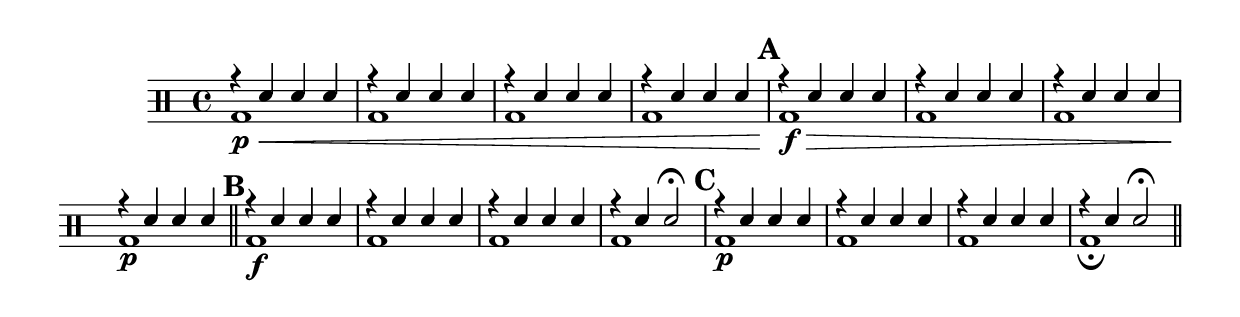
%-*- coding: utf-8 -*-

\version "2.14.2"

%\header {title = "brincando em fa maior - parte 1"}

\drums {

\override Staff.TimeSignature #'style = #'()
\time 4/4 

\override Score.BarNumber #'transparent = ##t
%\override Score.RehearsalMark #'font-family = #'
\override Score.RehearsalMark #'font-size = #2

\context DrumVoice = "1" { }
\context DrumVoice = "2" { }

<<
{

r4 sn sn sn 
r4 sn sn sn 
r4 sn sn sn 
r4 sn sn sn 

\mark \default
r4 sn sn sn 
r4 sn sn sn 
r4 sn sn sn 
r4 sn sn sn 

\bar "||"
\mark \default
r4 sn sn sn 
r4 sn sn sn 
r4 sn sn sn 
r4 sn sn2\fermata 

\mark \default
r4 sn sn sn 
r4 sn sn sn 
r4 sn sn sn 
r4 sn sn2\fermata

\bar "||"

  
}
\\
{

bd1\p\< bd1 bd1 bd1  

bd1\!\f\> bd1 bd1 bd1\!\p

bd\f bd bd bd

bd\p bd bd bd\fermata

}
>>


}


